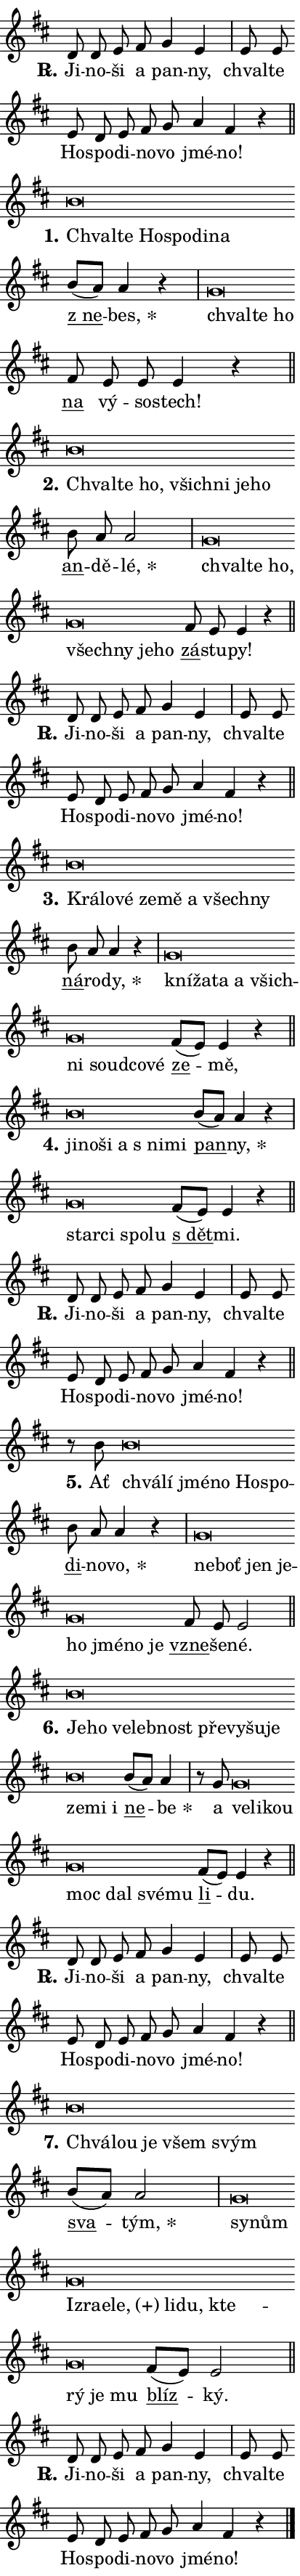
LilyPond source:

\version "2.24.0"
\header { tagline = "" }
\paper {
  indent = 0\cm
  top-margin = 0\cm
  right-margin = 0.13\cm % to fit lyric hyphens
  bottom-margin = 0\cm
  left-margin = 0\cm
  paper-width = 7\cm
  page-breaking = #ly:one-page-breaking
  system-system-spacing.basic-distance = #11
  score-system-spacing.basic-distance = #11
  ragged-last = ##f
}


%% Author: Thomas Morley
%% https://lists.gnu.org/archive/html/lilypond-user/2020-05/msg00002.html
#(define (line-position grob)
"Returns position of @var[grob} in current system:
   @code{'start}, if at first time-step
   @code{'end}, if at last time-step
   @code{'middle} otherwise
"
  (let* ((col (ly:item-get-column grob))
         (ln (ly:grob-object col 'left-neighbor))
         (rn (ly:grob-object col 'right-neighbor))
         (col-to-check-left (if (ly:grob? ln) ln col))
         (col-to-check-right (if (ly:grob? rn) rn col))
         (break-dir-left
           (and
             (ly:grob-property col-to-check-left 'non-musical #f)
             (ly:item-break-dir col-to-check-left)))
         (break-dir-right
           (and
             (ly:grob-property col-to-check-right 'non-musical #f)
             (ly:item-break-dir col-to-check-right))))
        (cond ((eqv? 1 break-dir-left) 'start)
              ((eqv? -1 break-dir-right) 'end)
              (else 'middle))))

#(define (tranparent-at-line-position vctor)
  (lambda (grob)
  "Relying on @code{line-position} select the relevant enry from @var{vctor}.
Used to determine transparency,"
    (case (line-position grob)
      ((end) (not (vector-ref vctor 0)))
      ((middle) (not (vector-ref vctor 1)))
      ((start) (not (vector-ref vctor 2))))))

noteHeadBreakVisibility =
#(define-music-function (break-visibility)(vector?)
"Makes @code{NoteHead}s transparent relying on @var{break-visibility}"
#{
  \override NoteHead.transparent =
    #(tranparent-at-line-position break-visibility)
#})

#(define delete-ledgers-for-transparent-note-heads
  (lambda (grob)
    "Reads whether a @code{NoteHead} is transparent.
If so this @code{NoteHead} is removed from @code{'note-heads} from
@var{grob}, which is supposed to be @code{LedgerLineSpanner}.
As a result ledgers are not printed for this @code{NoteHead}"
    (let* ((nhds-array (ly:grob-object grob 'note-heads))
           (nhds-list
             (if (ly:grob-array? nhds-array)
                 (ly:grob-array->list nhds-array)
                 '()))
           ;; Relies on the transparent-property being done before
           ;; Staff.LedgerLineSpanner.after-line-breaking is executed.
           ;; This is fragile ...
           (to-keep
             (remove
               (lambda (nhd)
                 (ly:grob-property nhd 'transparent #f))
               nhds-list)))
      ;; TODO find a better method to iterate over grob-arrays, similiar
      ;; to filter/remove etc for lists
      ;; For now rebuilt from scratch
      (set! (ly:grob-object grob 'note-heads)  '())
      (for-each
        (lambda (nhd)
          (ly:pointer-group-interface::add-grob grob 'note-heads nhd))
        to-keep))))

squashNotes = {
  \override NoteHead.X-extent = #'(-0.2 . 0.2)
  \override NoteHead.Y-extent = #'(-0.75 . 0)
  \override NoteHead.stencil =
    #(lambda (grob)
       (let ((pos (ly:grob-property grob 'staff-position)))
         (begin
           (if (< pos -7) (display "ERROR: Lower brevis then expected\n") (display ""))
           (if (<= pos -6) ly:text-interface::print ly:note-head::print))))
}
unSquashNotes = {
  \revert NoteHead.X-extent
  \revert NoteHead.Y-extent
  \revert NoteHead.stencil
}

hideNotes = \noteHeadBreakVisibility #begin-of-line-visible
unHideNotes = \noteHeadBreakVisibility #all-visible

% work-around for resetting accidentals
% https://lilypond.org/doc/v2.23/Documentation/notation/displaying-rhythms#unmetered-music
cadenzaMeasure = {
  \cadenzaOff
  \partial 1024 s1024
  \cadenzaOn
}

#(define-markup-command (accent layout props text) (markup?)
  "Underline accented syllable"
  (interpret-markup layout props
    #{\markup \override #'(offset . 4.3) \underline { #text }#}))

responsum = \markup \concat {
  "R" \hspace #-1.05 \path #0.1 #'((moveto 0 0.07) (lineto 0.9 0.8)) \hspace #0.05 "."
}

spaceSize = #0.6828661417322834 % exact space size for TeX Gyre Schola

\layout {
  \context {
    \Staff
    \remove "Time_signature_engraver"
    \override LedgerLineSpanner.after-line-breaking = #delete-ledgers-for-transparent-note-heads
  }
  \context {
    \Lyrics {
      \override LyricSpace.minimum-distance = \spaceSize
      \override LyricText.font-name = #"TeX Gyre Schola"
      \override LyricText.font-size = 1
      \override StanzaNumber.font-name = #"TeX Gyre Schola Bold"
      \override StanzaNumber.font-size = 1
    }
  }
  \context {
    \Score 
    \override NoteHead.text =
      #(lambda (grob) 
        (let ((pos (ly:grob-property grob 'staff-position)))
          #{\markup {
            \combine
              \halign #-0.55 \raise #(if (= pos -6) 0 0.5) \override #'(thickness . 2) \draw-line #'(3.2 . 0)
              \musicglyph "noteheads.sM1"
          }#}))
  }
}

% magnetic-lyrics.ily
%
%   written by
%     Jean Abou Samra <jean@abou-samra.fr>
%     Werner Lemberg <wl@gnu.org>
%
%   adapted by
%     Jiri Hon <jiri.hon@gmail.com>
%
% Version 2022-Apr-15

% https://www.mail-archive.com/lilypond-user@gnu.org/msg149350.html

#(define (Left_hyphen_pointer_engraver context)
   "Collect syllable-hyphen-syllable occurrences in lyrics and store
them in properties.  This engraver only looks to the left.  For
example, if the lyrics input is @code{foo -- bar}, it does the
following.

@itemize @bullet
@item
Set the @code{text} property of the @code{LyricHyphen} grob between
@q{foo} and @q{bar} to @code{foo}.

@item
Set the @code{left-hyphen} property of the @code{LyricText} grob with
text @q{foo} to the @code{LyricHyphen} grob between @q{foo} and
@q{bar}.
@end itemize

Use this auxiliary engraver in combination with the
@code{lyric-@/text::@/apply-@/magnetic-@/offset!} hook."
   (let ((hyphen #f)
         (text #f))
     (make-engraver
      (acknowledgers
       ((lyric-syllable-interface engraver grob source-engraver)
        (set! text grob)))
      (end-acknowledgers
       ((lyric-hyphen-interface engraver grob source-engraver)
        ;(when (not (grob::has-interface grob 'lyric-space-interface))
          (set! hyphen grob)));)
      ((stop-translation-timestep engraver)
       (when (and text hyphen)
         (ly:grob-set-object! text 'left-hyphen hyphen))
       (set! text #f)
       (set! hyphen #f)))))

#(define (lyric-text::apply-magnetic-offset! grob)
   "If the space between two syllables is less than the value in
property @code{LyricText@/.details@/.squash-threshold}, move the right
syllable to the left so that it gets concatenated with the left
syllable.

Use this function as a hook for
@code{LyricText@/.after-@/line-@/breaking} if the
@code{Left_@/hyphen_@/pointer_@/engraver} is active."
   (let ((hyphen (ly:grob-object grob 'left-hyphen #f)))
     (when hyphen
       (let ((left-text (ly:spanner-bound hyphen LEFT)))
         (when (grob::has-interface left-text 'lyric-syllable-interface)
           (let* ((common (ly:grob-common-refpoint grob left-text X))
                  (this-x-ext (ly:grob-extent grob common X))
                  (left-x-ext
                   (begin
                     ;; Trigger magnetism for left-text.
                     (ly:grob-property left-text 'after-line-breaking)
                     (ly:grob-extent left-text common X)))
                  ;; `delta` is the gap width between two syllables.
                  (delta (- (interval-start this-x-ext)
                            (interval-end left-x-ext)))
                  (details (ly:grob-property grob 'details))
                  (threshold (assoc-get 'squash-threshold details 0.2)))
             (when (< delta threshold)
               (let* (;; We have to manipulate the input text so that
                      ;; ligatures crossing syllable boundaries are not
                      ;; disabled.  For languages based on the Latin
                      ;; script this is essentially a beautification.
                      ;; However, for non-Western scripts it can be a
                      ;; necessity.
                      (lt (ly:grob-property left-text 'text))
                      (rt (ly:grob-property grob 'text))
                      (is-space (grob::has-interface hyphen 'lyric-space-interface))
                      (space (if is-space " " ""))
                      (extra-delta (if is-space spaceSize 0))
                      ;; Append new syllable.
                      (ltrt-space (if (and (string? lt) (string? rt))
                                (string-append lt space rt)
                                (make-concat-markup (list lt space rt))))
                      ;; Right-align `ltrt` to the right side.
                      (ltrt-space-markup (grob-interpret-markup
                               grob
                               (make-translate-markup
                                (cons (interval-length this-x-ext) 0)
                                (make-right-align-markup ltrt-space)))))
                 (begin
                   ;; Don't print `left-text`.
                   (ly:grob-set-property! left-text 'stencil #f)
                   ;; Set text and stencil (which holds all collected
                   ;; syllables so far) and shift it to the left.
                   (ly:grob-set-property! grob 'text ltrt-space)
                   (ly:grob-set-property! grob 'stencil ltrt-space-markup)
                   (ly:grob-translate-axis! grob (- (- delta extra-delta)) X))))))))))


#(define (lyric-hyphen::displace-bounds-first grob)
   ;; Make very sure this callback isn't triggered too early.
   (let ((left (ly:spanner-bound grob LEFT))
         (right (ly:spanner-bound grob RIGHT)))
     (ly:grob-property left 'after-line-breaking)
     (ly:grob-property right 'after-line-breaking)
     (ly:lyric-hyphen::print grob)))

squashThreshold = #0.4

\layout {
  \context {
    \Lyrics
    \consists #Left_hyphen_pointer_engraver
    \override LyricText.after-line-breaking =
      #lyric-text::apply-magnetic-offset!
    \override LyricHyphen.stencil = #lyric-hyphen::displace-bounds-first
    \override LyricText.details.squash-threshold = \squashThreshold
    \override LyricHyphen.minimum-distance = 0
    \override LyricHyphen.minimum-length = \squashThreshold
  }
}

squashText = \override LyricText.details.squash-threshold = 9999
unSquashText = \override LyricText.details.squash-threshold = \squashThreshold

leftText = \override LyricText.self-alignment-X = #LEFT
unLeftText = \revert LyricText.self-alignment-X

starOffset = #(lambda (grob) 
                (let ((x_offset (ly:self-alignment-interface::aligned-on-x-parent grob)))
                  (if (= x_offset 0) 0 (+ x_offset 1.2))))

star = #(define-music-function (syllable)(string?)
"Append star separator at the end of a syllable"
#{
  \once \override LyricText.X-offset = #starOffset
  \lyricmode { \markup {
    #syllable
    \override #'((font-name . "TeX Gyre Schola Bold")) \hspace #0.2 \lower #0.65 \larger "*"
  } }
#})

starAccent = #(define-music-function (syllable)(string?)
"Append star separator at the end of a syllable and make accent"
#{
  \once \override LyricText.X-offset = #starOffset
  \lyricmode { \markup {
    \accent #syllable
    \override #'((font-name . "TeX Gyre Schola Bold")) \hspace #0.2 \lower #0.65 \larger "*"
  } }
#})

breath = #(define-music-function (syllable)(string?)
"Append breathing indicator at the end of a syllable"
#{
  \lyricmode { \markup { #syllable "+" } }
#})

optionalBreath = #(define-music-function (syllable)(string?)
"Append optional breathing indicator at the end of a syllable"
#{
  \lyricmode { \markup { #syllable "(+)" } }
#})


\score {
    <<
        \new Voice = "melody" { \cadenzaOn \key d \major \relative { d'8 d e fis g4 e \cadenzaMeasure \bar "|" e8 e \bar "" e d e \bar "" fis g a4 fis r \cadenzaMeasure \bar "||" \break } }
        \new Lyrics \lyricsto "melody" { \lyricmode { \set stanza = \responsum
Ji -- no -- ši a pan -- ny, chval -- te Ho -- spo -- di -- no -- vo jmé -- no! } }
    >>
    \layout {}
}

\score {
    <<
        \new Voice = "melody" { \cadenzaOn \key d \major \relative { \squashNotes b'\breve*1/16 \hideNotes \breve*1/16 \bar "" \breve*1/16 \bar "" \breve*1/16 \bar "" \breve*1/16 \breve*1/16 \bar "" \unHideNotes \unSquashNotes \bar "" b8[( a)] a4 r \cadenzaMeasure \bar "|" \squashNotes g\breve*1/16 \hideNotes \breve*1/16 \breve*1/16 \bar "" \unHideNotes \unSquashNotes \bar "" fis8 e e e4 r \cadenzaMeasure \bar "||" \break } }
        \new Lyrics \lyricsto "melody" { \lyricmode { \set stanza = "1."
\leftText Chval -- \squashText te Ho -- spo -- di -- na \unLeftText \unSquashText \markup \accent "z ne" -- \star bes, \leftText chval -- \squashText te ho \unLeftText \unSquashText \markup \accent na vý -- so -- stech! } }
    >>
    \layout {}
}

\score {
    <<
        \new Voice = "melody" { \cadenzaOn \key d \major \relative { \squashNotes b'\breve*1/16 \hideNotes \breve*1/16 \bar "" \breve*1/16 \bar "" \breve*1/16 \bar "" \breve*1/16 \bar "" \breve*1/16 \breve*1/16 \bar "" \unHideNotes \unSquashNotes \bar "" b8 a a2 \cadenzaMeasure \bar "|" \squashNotes g\breve*1/16 \hideNotes \breve*1/16 \bar "" \breve*1/16 \bar "" \breve*1/16 \bar "" \breve*1/16 \bar "" \breve*1/16 \breve*1/16 \bar "" \unHideNotes \unSquashNotes \bar "" fis8 e e4 r \cadenzaMeasure \bar "||" \break } }
        \new Lyrics \lyricsto "melody" { \lyricmode { \set stanza = "2."
\leftText Chval -- \squashText te ho, všich -- ni je -- ho \unLeftText \unSquashText \markup \accent an -- dě -- \star lé, \leftText chval -- \squashText te ho, všech -- ny je -- ho \unLeftText \unSquashText \markup \accent zá -- stu -- py! } }
    >>
    \layout {}
}

\score {
    <<
        \new Voice = "melody" { \cadenzaOn \key d \major \relative { d'8 d e fis g4 e \cadenzaMeasure \bar "|" e8 e \bar "" e d e \bar "" fis g a4 fis r \cadenzaMeasure \bar "||" \break } }
        \new Lyrics \lyricsto "melody" { \lyricmode { \set stanza = \responsum
Ji -- no -- ši a pan -- ny, chval -- te Ho -- spo -- di -- no -- vo jmé -- no! } }
    >>
    \layout {}
}

\score {
    <<
        \new Voice = "melody" { \cadenzaOn \key d \major \relative { \squashNotes b'\breve*1/16 \hideNotes \breve*1/16 \bar "" \breve*1/16 \bar "" \breve*1/16 \bar "" \breve*1/16 \bar "" \breve*1/16 \bar "" \breve*1/16 \breve*1/16 \bar "" \unHideNotes \unSquashNotes \bar "" b8 a a4 r \cadenzaMeasure \bar "|" \squashNotes g\breve*1/16 \hideNotes \breve*1/16 \bar "" \breve*1/16 \bar "" \breve*1/16 \bar "" \breve*1/16 \bar "" \breve*1/16 \bar "" \breve*1/16 \bar "" \breve*1/16 \breve*1/16 \bar "" \unHideNotes \unSquashNotes \bar "" fis8[( e)] e4 r \cadenzaMeasure \bar "||" \break } }
        \new Lyrics \lyricsto "melody" { \lyricmode { \set stanza = "3."
\leftText Krá -- \squashText lo -- vé ze -- mě a všech -- ny \unLeftText \unSquashText \markup \accent ná -- ro -- \star dy, \leftText kní -- \squashText ža -- ta a všich -- ni soud -- co -- vé \unLeftText \unSquashText \markup \accent ze -- mě, } }
    >>
    \layout {}
}

\score {
    <<
        \new Voice = "melody" { \cadenzaOn \key d \major \relative { \squashNotes b'\breve*1/16 \hideNotes \breve*1/16 \bar "" \breve*1/16 \bar "" \breve*1/16 \bar "" \breve*1/16 \breve*1/16 \bar "" \unHideNotes \unSquashNotes \bar "" b8[( a)] a4 r \cadenzaMeasure \bar "|" \squashNotes g\breve*1/16 \hideNotes \breve*1/16 \bar "" \breve*1/16 \breve*1/16 \bar "" \unHideNotes \unSquashNotes \bar "" fis8[( e)] e4 r \cadenzaMeasure \bar "||" \break } }
        \new Lyrics \lyricsto "melody" { \lyricmode { \set stanza = "4."
\leftText ji -- \squashText no -- ši a "s ni" -- mi \unLeftText \unSquashText \markup \accent pan -- \star ny, \leftText star -- \squashText ci spo -- lu \unLeftText \unSquashText \markup \accent "s dět" -- mi. } }
    >>
    \layout {}
}

\score {
    <<
        \new Voice = "melody" { \cadenzaOn \key d \major \relative { d'8 d e fis g4 e \cadenzaMeasure \bar "|" e8 e \bar "" e d e \bar "" fis g a4 fis r \cadenzaMeasure \bar "||" \break } }
        \new Lyrics \lyricsto "melody" { \lyricmode { \set stanza = \responsum
Ji -- no -- ši a pan -- ny, chval -- te Ho -- spo -- di -- no -- vo jmé -- no! } }
    >>
    \layout {}
}

\score {
    <<
        \new Voice = "melody" { \cadenzaOn \key d \major \relative { r8 b'8 \squashNotes b\breve*1/16 \hideNotes \breve*1/16 \bar "" \breve*1/16 \bar "" \breve*1/16 \bar "" \breve*1/16 \breve*1/16 \bar "" \unHideNotes \unSquashNotes \bar "" b8 a a4 r \cadenzaMeasure \bar "|" \squashNotes g\breve*1/16 \hideNotes \breve*1/16 \bar "" \breve*1/16 \bar "" \breve*1/16 \bar "" \breve*1/16 \bar "" \breve*1/16 \bar "" \breve*1/16 \breve*1/16 \bar "" \unHideNotes \unSquashNotes \bar "" fis8 e e2 \cadenzaMeasure \bar "||" \break } }
        \new Lyrics \lyricsto "melody" { \lyricmode { \set stanza = "5."
Ať \leftText chvá -- \squashText lí jmé -- no Ho -- spo -- \unLeftText \unSquashText \markup \accent di -- no -- \star vo, \leftText ne -- \squashText boť jen je -- ho jmé -- no je \unLeftText \unSquashText \markup \accent vzne -- še -- né. } }
    >>
    \layout {}
}

\score {
    <<
        \new Voice = "melody" { \cadenzaOn \key d \major \relative { \squashNotes b'\breve*1/16 \hideNotes \breve*1/16 \bar "" \breve*1/16 \bar "" \breve*1/16 \bar "" \breve*1/16 \bar "" \breve*1/16 \bar "" \breve*1/16 \bar "" \breve*1/16 \bar "" \breve*1/16 \bar "" \breve*1/16 \bar "" \breve*1/16 \breve*1/16 \bar "" \unHideNotes \unSquashNotes \bar "" b8[( a)] a4 \cadenzaMeasure \bar "|" r8 g8 \squashNotes g\breve*1/16 \hideNotes \breve*1/16 \bar "" \breve*1/16 \bar "" \breve*1/16 \bar "" \breve*1/16 \bar "" \breve*1/16 \breve*1/16 \bar "" \unHideNotes \unSquashNotes \bar "" fis8[( e)] e4 r \cadenzaMeasure \bar "||" \break } }
        \new Lyrics \lyricsto "melody" { \lyricmode { \set stanza = "6."
\leftText Je -- \squashText ho ve -- leb -- nost pře -- vy -- šu -- je ze -- mi i \unLeftText \unSquashText \markup \accent ne -- \star be a \leftText ve -- \squashText li -- kou moc dal své -- mu \unLeftText \unSquashText \markup \accent li -- du. } }
    >>
    \layout {}
}

\score {
    <<
        \new Voice = "melody" { \cadenzaOn \key d \major \relative { d'8 d e fis g4 e \cadenzaMeasure \bar "|" e8 e \bar "" e d e \bar "" fis g a4 fis r \cadenzaMeasure \bar "||" \break } }
        \new Lyrics \lyricsto "melody" { \lyricmode { \set stanza = \responsum
Ji -- no -- ši a pan -- ny, chval -- te Ho -- spo -- di -- no -- vo jmé -- no! } }
    >>
    \layout {}
}

\score {
    <<
        \new Voice = "melody" { \cadenzaOn \key d \major \relative { \squashNotes b'\breve*1/16 \hideNotes \breve*1/16 \bar "" \breve*1/16 \bar "" \breve*1/16 \breve*1/16 \bar "" \unHideNotes \unSquashNotes \bar "" b8[( a)] a2 \cadenzaMeasure \bar "|" \squashNotes g\breve*1/16 \hideNotes \breve*1/16 \bar "" \breve*1/16 \bar "" \breve*1/16 \bar "" \breve*1/16 \bar "" \breve*1/16 \bar "" \breve*1/16 \bar "" \breve*1/16 \bar "" \breve*1/16 \bar "" \breve*1/16 \bar "" \breve*1/16 \breve*1/16 \bar "" \unHideNotes \unSquashNotes \bar "" fis8[( e)] e2 \cadenzaMeasure \bar "||" \break } }
        \new Lyrics \lyricsto "melody" { \lyricmode { \set stanza = "7."
\leftText Chvá -- \squashText lou je všem svým \unLeftText \unSquashText \markup \accent sva -- \star tým, \leftText sy -- \squashText nům Iz -- ra -- e -- \optionalBreath le, li -- du, kte -- rý je mu \unLeftText \unSquashText \markup \accent blíz -- ký. } }
    >>
    \layout {}
}

\score {
    <<
        \new Voice = "melody" { \cadenzaOn \key d \major \relative { d'8 d e fis g4 e \cadenzaMeasure \bar "|" e8 e \bar "" e d e \bar "" fis g a4 fis r \cadenzaMeasure \bar "||" \break } \bar "|." }
        \new Lyrics \lyricsto "melody" { \lyricmode { \set stanza = \responsum
Ji -- no -- ši a pan -- ny, chval -- te Ho -- spo -- di -- no -- vo jmé -- no! } }
    >>
    \layout {}
}
